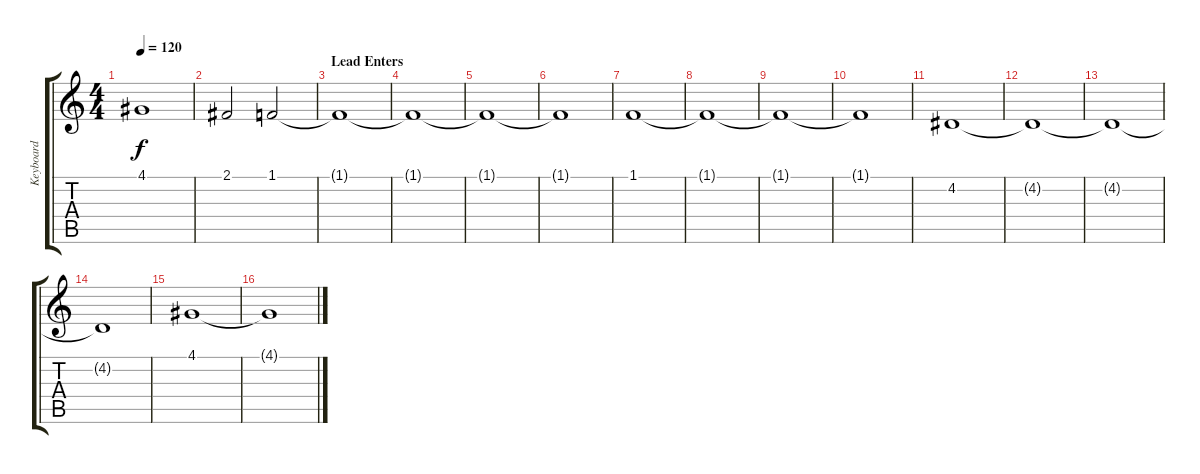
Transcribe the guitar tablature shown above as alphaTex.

\track ("Keyboard" "Keyboard") {instrument stringensemble2}
\staff {score tabs}
\tuning (E4 B3 G3 D3 A2 E2) {hide}
\ts (4 4)
\tempo 120
\clef g2
\ks c
4.1.1{dy f} |
2.1.2 1.1.2 |
\section ("" "Lead Enters")
1.1{t}.1 |
1.1{t}.1 |
1.1{t}.1 |
1.1{t}.1 |
1.1.1 |
1.1{t}.1 |
1.1{t}.1 |
1.1{t}.1 |
4.2.1 |
4.2{t}.1 |
4.2{t}.1 |
4.2{t}.1 |
4.1.1 |
4.1{t}.1
